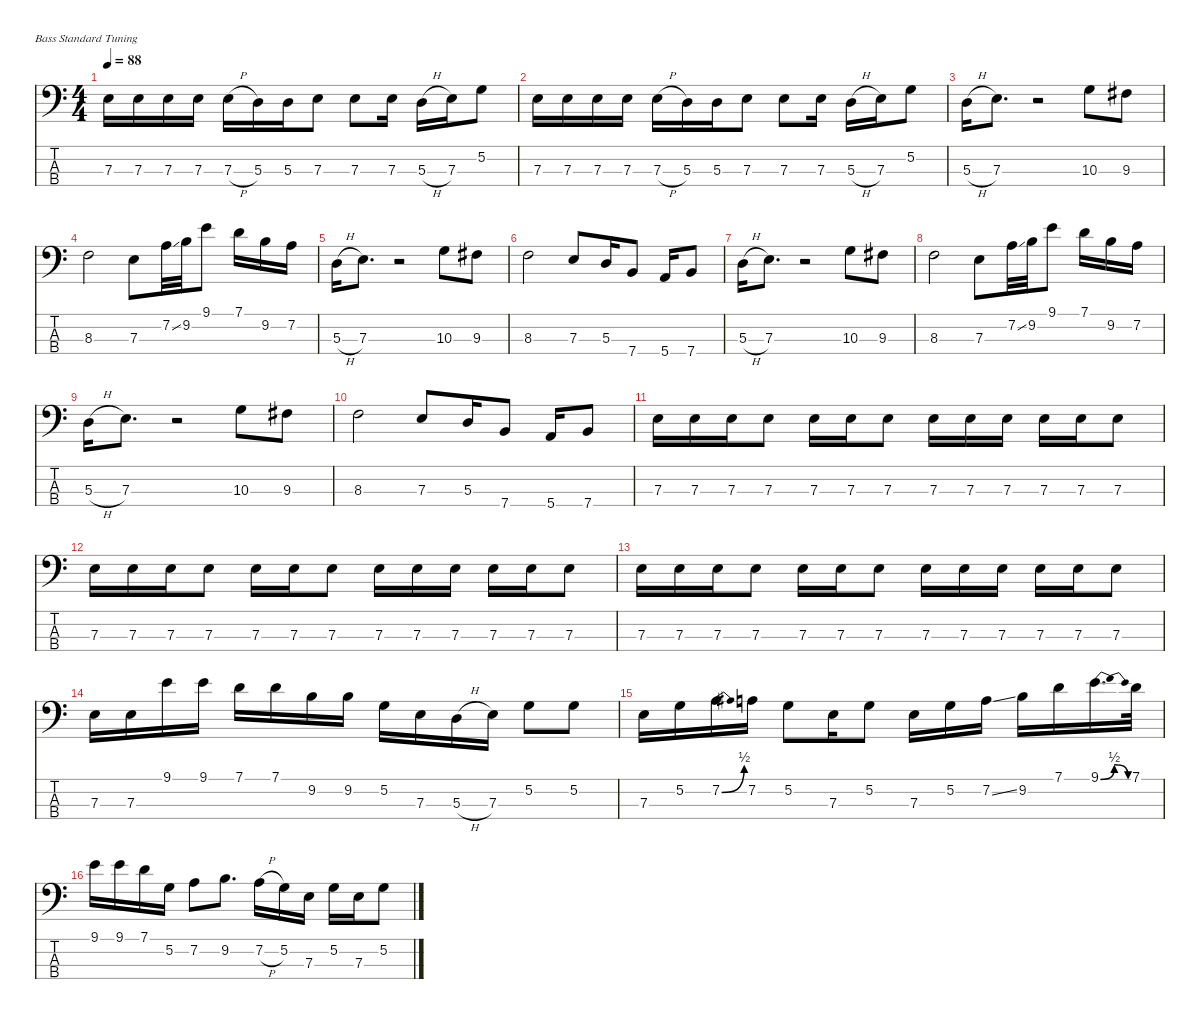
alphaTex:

\defaultSystemsLayout 4
\hideDynamics
\bracketExtendMode nobrackets
\singleTrackTrackNamePolicy hidden
\multiTrackTrackNamePolicy hidden
\firstSystemTrackNameMode fullname
\firstSystemTrackNameOrientation horizontal
\otherSystemsTrackNameOrientation horizontal
\track ("Bass" "el.bs.") {instrument electricbassfinger}
\staff {score tabs}
\tuning (G2 D2 A1 E1)
\ts (4 4)
\tempo 88
\clef f4
\ks c
7.3.16{dy fff beam Down} 7.3.16{beam Down} 7.3.16{beam Down} 7.3.16{beam Down} 7.3{h}.16{beam Down} 5.3.16{beam Down} 5.3.16{beam Down} 7.3.8{beam Down} 7.3.8{beam Down} 7.3.16{beam Down} 5.3{h}.16{beam Down} 7.3.16{beam Down} 5.2.8{beam Down} |
7.3.16{beam Down} 7.3.16{beam Down} 7.3.16{beam Down} 7.3.16{beam Down} 7.3{h}.16{beam Down} 5.3.16{beam Down} 5.3.16{beam Down} 7.3.8{beam Down} 7.3.8{beam Down} 7.3.16{beam Down} 5.3{h}.16{beam Down} 7.3.16{beam Down} 5.2.8{beam Down} |
5.3{h}.16{beam Down} 7.3.8{d beam Down} r.2{beam Down} 10.3.8{beam Down} 9.3{acc #}.8{beam Down} |
8.3.2{beam Down} 7.3.8{beam Down} 7.2{ss}.32{beam Down} 9.2.32{beam Down} 9.1.8{beam Down} 7.1.16{beam Down} 9.2.16{beam Down} 7.2.16{beam Down} |
5.3{h}.16{beam Down} 7.3.8{d beam Down} r.2{beam Down} 10.3.8{beam Down} 9.3{acc #}.8{beam Down} |
8.3.2{beam Down} 7.3.8{beam Up} 5.3.16{beam Up} 7.4.8{beam Up} 5.4.16{beam Up} 7.4.8{beam Up} |
5.3{h}.16{beam Down} 7.3.8{d beam Down} r.2{beam Down} 10.3.8{beam Down} 9.3{acc #}.8{beam Down} |
8.3.2{beam Down} 7.3.8{beam Down} 7.2{ss}.32{beam Down} 9.2.32{beam Down} 9.1.8{beam Down} 7.1.16{beam Down} 9.2.16{beam Down} 7.2.16{beam Down} |
5.3{h}.16{beam Down} 7.3.8{d beam Down} r.2{beam Down} 10.3.8{beam Down} 9.3{acc #}.8{beam Down} |
8.3.2{beam Down} 7.3.8{beam Up} 5.3.16{beam Up} 7.4.8{beam Up} 5.4.16{beam Up} 7.4.8{beam Up} |
7.3.16{beam Down} 7.3.16{beam Down} 7.3.16{beam Down} 7.3.8{beam Down} 7.3.16{beam Down} 7.3.16{beam Down} 7.3.8{beam Down} 7.3.16{beam Down} 7.3.16{beam Down} 7.3.16{beam Down} 7.3.16{beam Down} 7.3.16{beam Down} 7.3.8{beam Down} |
7.3.16{beam Down} 7.3.16{beam Down} 7.3.16{beam Down} 7.3.8{beam Down} 7.3.16{beam Down} 7.3.16{beam Down} 7.3.8{beam Down} 7.3.16{beam Down} 7.3.16{beam Down} 7.3.16{beam Down} 7.3.16{beam Down} 7.3.16{beam Down} 7.3.8{beam Down} |
7.3.16{beam Down} 7.3.16{beam Down} 7.3.16{beam Down} 7.3.8{beam Down} 7.3.16{beam Down} 7.3.16{beam Down} 7.3.8{beam Down} 7.3.16{beam Down} 7.3.16{beam Down} 7.3.16{beam Down} 7.3.16{beam Down} 7.3.16{beam Down} 7.3.8{beam Down} |
7.3.16{beam Down} 7.3.16{beam Down} 9.1.16{beam Down} 9.1.16{beam Down} 7.1.16{beam Down} 7.1.16{beam Down} 9.2.16{beam Down} 9.2.16{beam Down} 5.2.16{beam Down} 7.3.16{beam Down} 5.3{h}.16{beam Down} 7.3.16{beam Down} 5.2.8{beam Down} 5.2.8{beam Down} |
7.3.16{beam Down} 5.2.16{beam Down} 7.2{be (bend 0 0 30 2)}.16{beam Down} 7.2.16{beam Down} 5.2.8{beam Down} 7.3.16{beam Down} 5.2.8{beam Down} 7.3.16{beam Down} 5.2.16{beam Down} 7.2{ss}.16{beam Down} 9.2.16{beam Down} 7.1.16{beam Down} 9.1{be (bendrelease 0 0 15 2 30 2 45 0)}.16{d beam Down} 7.1.32{beam Down} |
9.1.16{beam Down} 9.1.16{beam Down} 7.1.16{beam Down} 5.2.16{beam Down} 7.2.8{beam Down} 9.2.8{d beam Down} 7.2{h}.16{beam Down} 5.2.16{beam Down} 7.3.16{beam Down} 5.2.16{beam Down} 7.3.16{beam Down} 5.2.8{beam Down}
